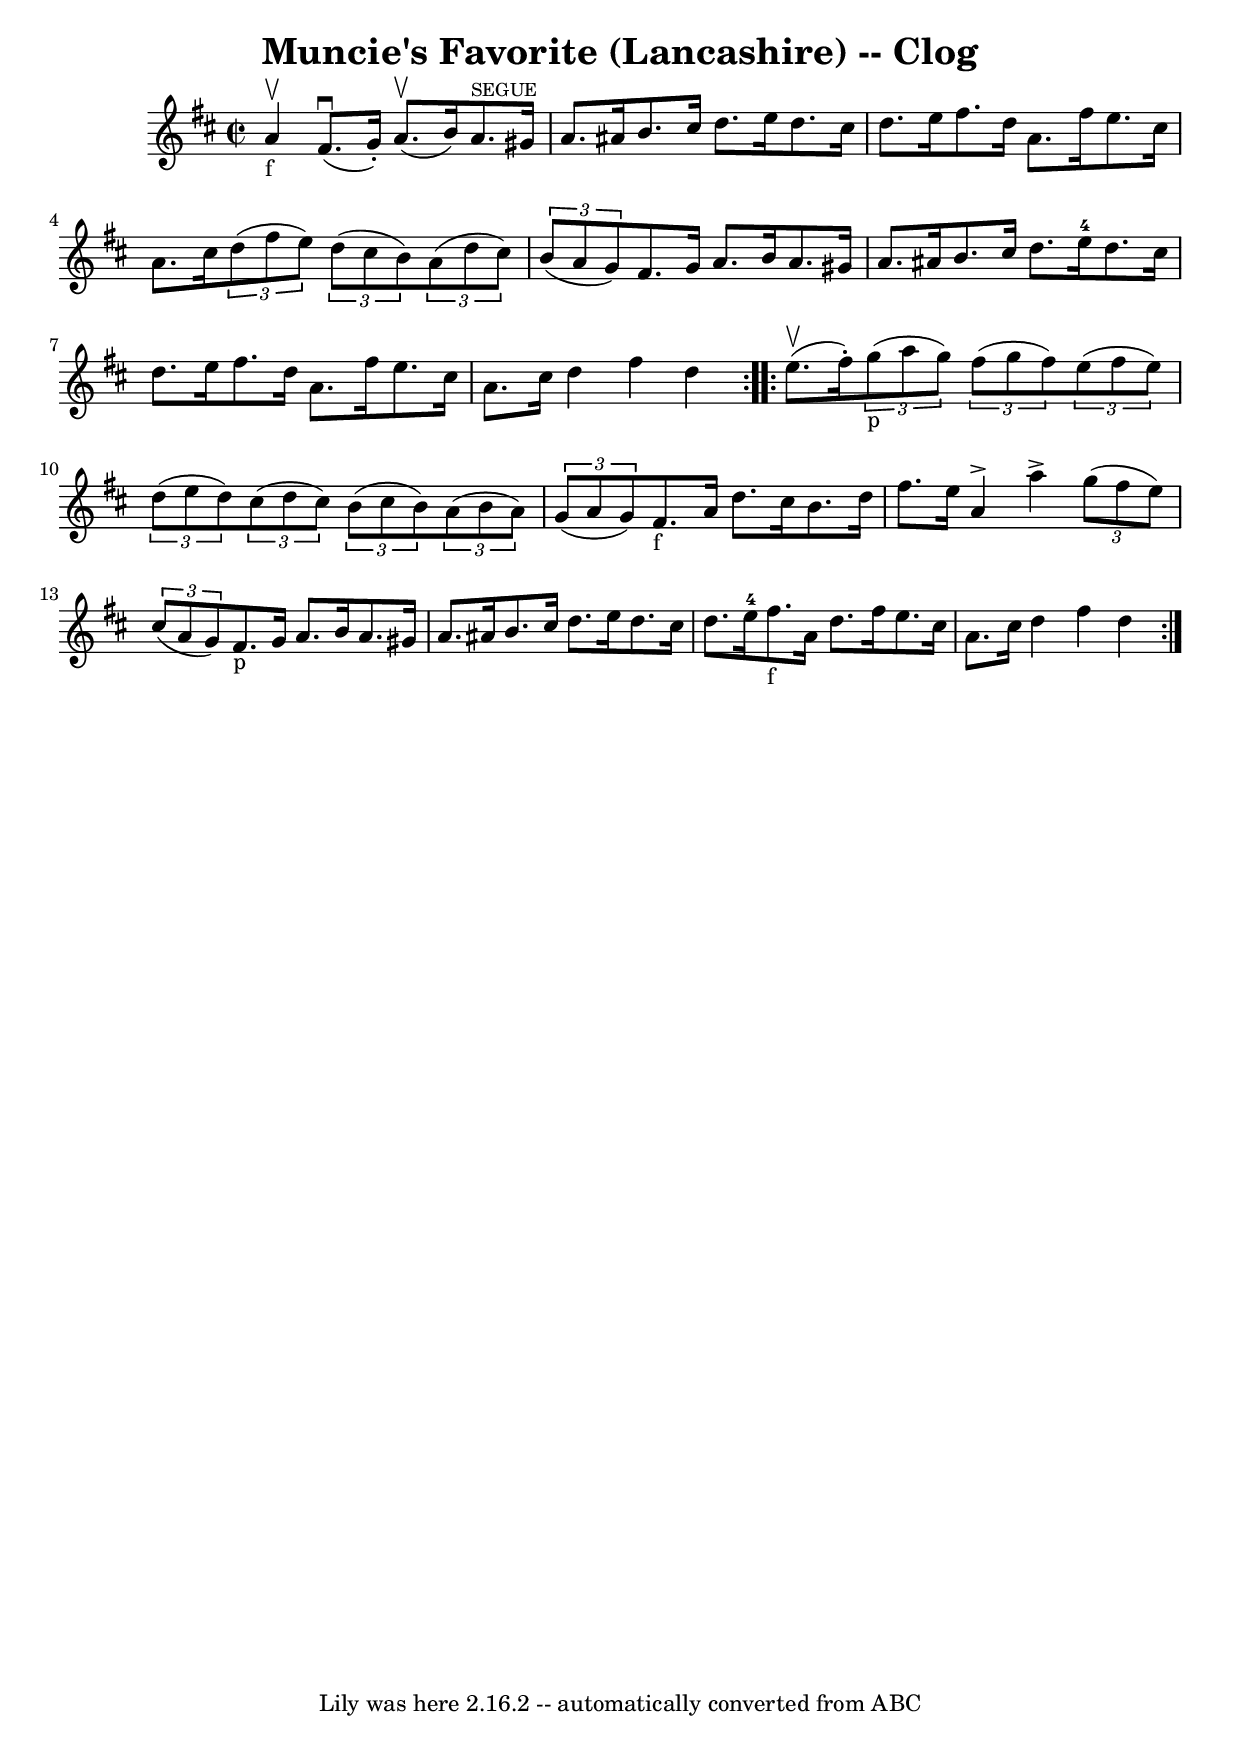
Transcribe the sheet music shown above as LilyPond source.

\version "2.16.2"
\include "Mammoth.ily"
\header {
	%% book = "Ryan's Mammoth Collection"
	crossRefNumber = "1"
	footnotes = "\\\\157 931"
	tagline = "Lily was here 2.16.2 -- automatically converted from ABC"
	title = "Muncie's Favorite (Lancashire) -- Clog"
}
voicedefault =  {


\repeat volta 2 {
\override Staff.TimeSignature #'style = #'C
 \time 2/2 
\key d \major a'4_"f"^\upbow |
 fis'8.^\downbow(
g'16 -.) a'8.^\upbow(b'16) a'8.^\segue gis'16 a'8.    
ais'16    |
 b'8. cis''16 d''8. e''16 d''8. cis''16    
d''8. e''16    |
 fis''8. d''16 a'8. fis''16 e''8.    
cis''16 a'8. cis''16    |
   \times 2/3 { d''8 (fis''8 e''8 
) }   \times 2/3 { d''8 (cis''8 b'8) }   \times 2/3 { a'8 (
d''8 cis''8) }   \times 2/3 { b'8 (a'8 g'8) }   |
     
fis'8. g'16 a'8. b'16 a'8. gis'16 a'8. ais'16    |
  
 b'8. cis''16 d''8. e''16-4 d''8. cis''16 d''8. e''16    
|
 fis''8. d''16 a'8. fis''16 e''8. cis''16 a'8.    
cis''16    |
 d''4 fis''4 d''4  }     \repeat volta 2 { e''8. 
^\upbow(fis''16 -.)   |
     \times 2/3 { g''8_"p"(a''8    
g''8) }   \times 2/3 { fis''8 (g''8 fis''8) }   \times 2/3 {   
e''8 (fis''8 e''8) }   \times 2/3 { d''8 (e''8 d''8) }   
|
     \times 2/3 { cis''8 (d''8 cis''8) }   \times 2/3 {   
b'8 (cis''8 b'8) }   \times 2/3 { a'8 (b'8 a'8) }   
\times 2/3 { g'8 (a'8 g'8) }   |
 fis'8._"f" a'16    
d''8. cis''16 b'8. d''16 fis''8. e''16    |
 a'4 
^\accent a''4^\accent   \times 2/3 { g''8 (fis''8 e''8) }   
\times 2/3 { cis''8 (a'8 g'8) }   |
 fis'8._"p" g'16  
 a'8. b'16 a'8. gis'16 a'8. ais'16    |
 b'8.    
cis''16 d''8. e''16 d''8. cis''16 d''8. e''16-4   |
 
 fis''8._"f" a'16 d''8. fis''16 e''8. cis''16 a'8.    
cis''16    |
 d''4 fis''4 d''4  }   
}

\score{
    <<

	\context Staff="default"
	{
	    \voicedefault 
	}

    >>
	\layout {
	}
	\midi {}
}
